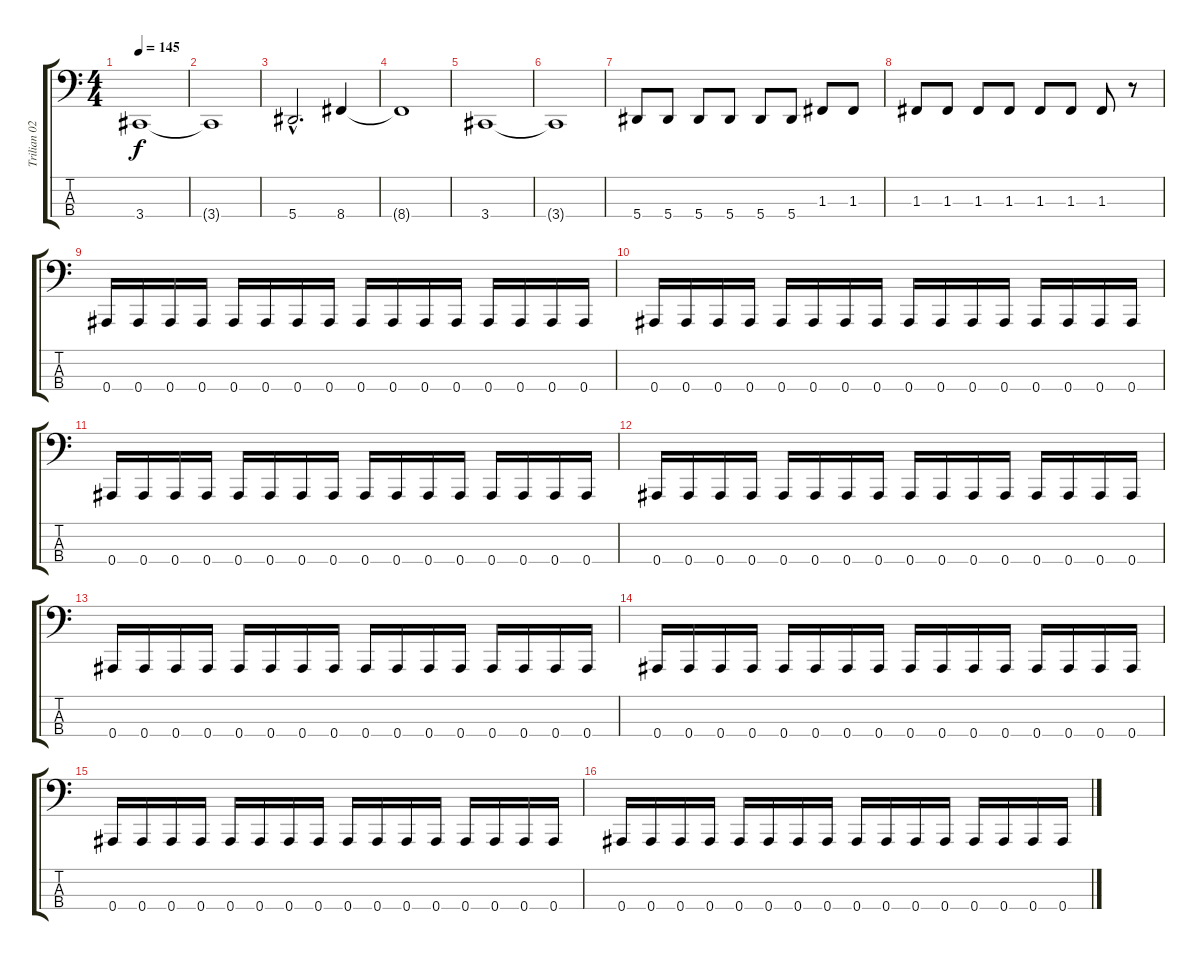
\track ("Trilian 02" "Trilian 02") {instrument electricbassfinger}
\staff {score tabs}
\tuning (Eb2 Bb1 F1 Bb0) {hide}
\ts (4 4)
\tempo 145
\clef f4
\ks c
3.4.1{dy f} |
3.4{t}.1 |
5.4{hac}.2{d} 8.4.4 |
8.4{t}.1 |
3.4.1 |
3.4{t}.1 |
5.4.8 5.4.8 5.4.8 5.4.8 5.4.8 5.4.8 1.3.8 1.3.8 |
1.3.8 1.3.8 1.3.8 1.3.8 1.3.8 1.3.8 1.3.8 r.8 |
0.4.16 0.4.16 0.4.16 0.4.16 0.4.16 0.4.16 0.4.16 0.4.16 0.4.16 0.4.16 0.4.16 0.4.16 0.4.16 0.4.16 0.4.16 0.4.16 |
0.4.16 0.4.16 0.4.16 0.4.16 0.4.16 0.4.16 0.4.16 0.4.16 0.4.16 0.4.16 0.4.16 0.4.16 0.4.16 0.4.16 0.4.16 0.4.16 |
0.4.16 0.4.16 0.4.16 0.4.16 0.4.16 0.4.16 0.4.16 0.4.16 0.4.16 0.4.16 0.4.16 0.4.16 0.4.16 0.4.16 0.4.16 0.4.16 |
0.4.16 0.4.16 0.4.16 0.4.16 0.4.16 0.4.16 0.4.16 0.4.16 0.4.16 0.4.16 0.4.16 0.4.16 0.4.16 0.4.16 0.4.16 0.4.16 |
0.4.16 0.4.16 0.4.16 0.4.16 0.4.16 0.4.16 0.4.16 0.4.16 0.4.16 0.4.16 0.4.16 0.4.16 0.4.16 0.4.16 0.4.16 0.4.16 |
0.4.16 0.4.16 0.4.16 0.4.16 0.4.16 0.4.16 0.4.16 0.4.16 0.4.16 0.4.16 0.4.16 0.4.16 0.4.16 0.4.16 0.4.16 0.4.16 |
0.4.16 0.4.16 0.4.16 0.4.16 0.4.16 0.4.16 0.4.16 0.4.16 0.4.16 0.4.16 0.4.16 0.4.16 0.4.16 0.4.16 0.4.16 0.4.16 |
0.4.16 0.4.16 0.4.16 0.4.16 0.4.16 0.4.16 0.4.16 0.4.16 0.4.16 0.4.16 0.4.16 0.4.16 0.4.16 0.4.16 0.4.16 0.4.16
